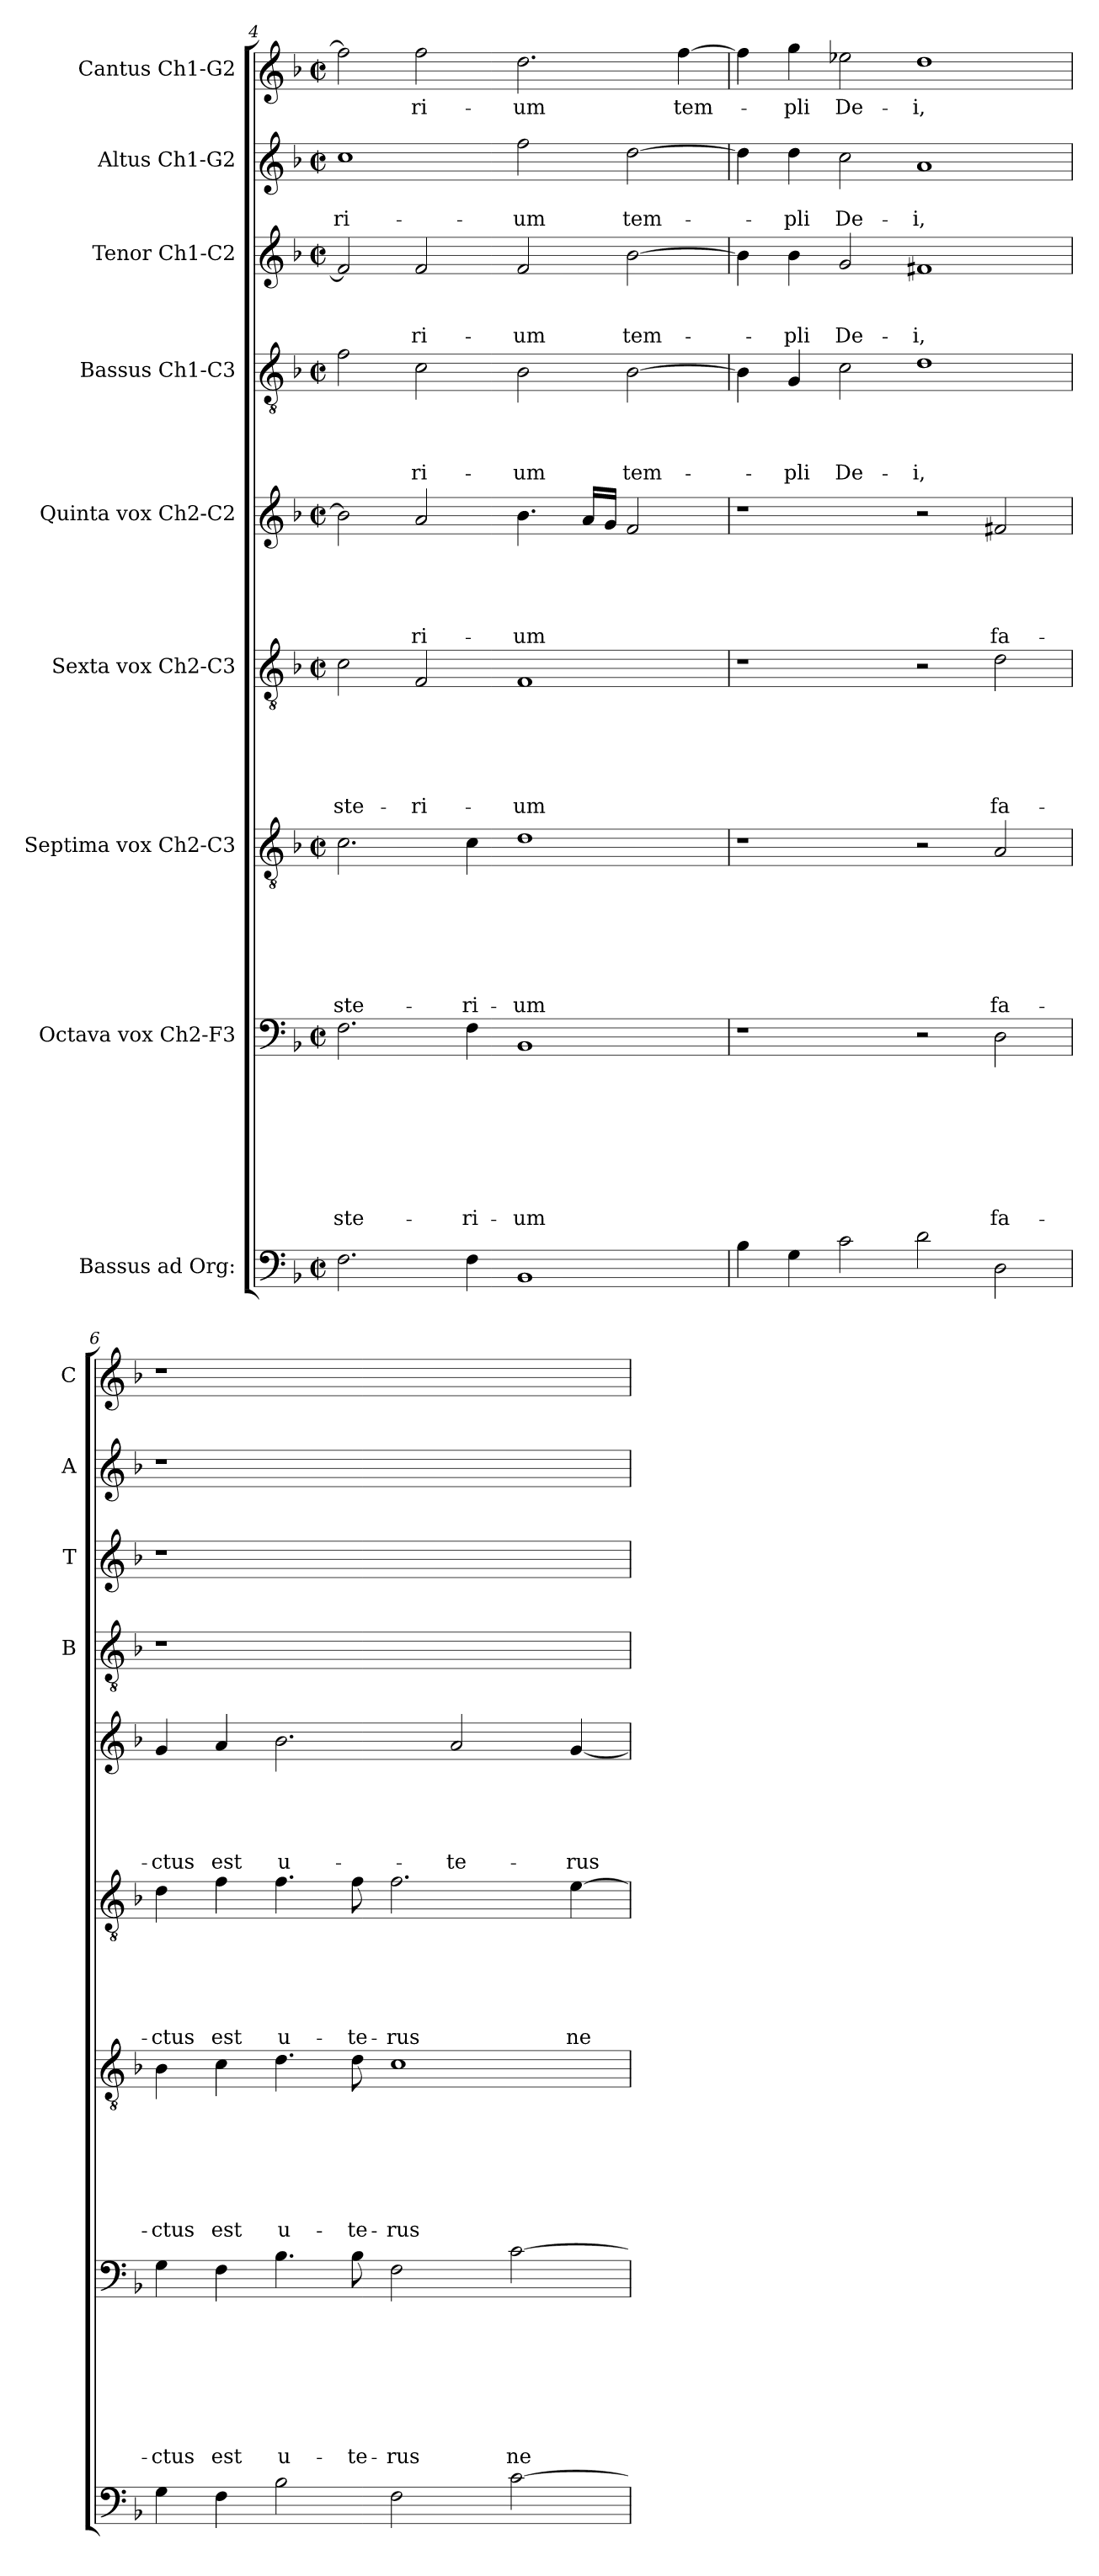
**kern	**kern	**text	**text	**text	**text	**text	**text	**text	**text	**kern	**text	**text	**text	**text	**text	**text	**text	**kern	**text	**text	**text	**text	**text	**text	**kern	**text	**text	**text	**text	**text	**kern	**text	**text	**text	**text	**kern	**text	**text	**text	**kern	**text	**text	**kern	**text
*part9	*part8	*part8	*part8	*part8	*part8	*part8	*part8	*part8	*part8	*part7	*part7	*part7	*part7	*part7	*part7	*part7	*part7	*part6	*part6	*part6	*part6	*part6	*part6	*part6	*part5	*part5	*part5	*part5	*part5	*part5	*part4	*part4	*part4	*part4	*part4	*part3	*part3	*part3	*part3	*part2	*part2	*part2	*part1	*part1
*staff9	*staff8	*staff8	*staff8	*staff8	*staff8	*staff8	*staff8	*staff8	*staff8	*staff7	*staff7	*staff7	*staff7	*staff7	*staff7	*staff7	*staff7	*staff6	*staff6	*staff6	*staff6	*staff6	*staff6	*staff6	*staff5	*staff5	*staff5	*staff5	*staff5	*staff5	*staff4	*staff4	*staff4	*staff4	*staff4	*staff3	*staff3	*staff3	*staff3	*staff2	*staff2	*staff2	*staff1	*staff1
*I"Bassus ad Org:	*I"Octava vox Ch2-F3	*	*	*	*	*	*	*	*	*I"Septima vox Ch2-C3	*	*	*	*	*	*	*	*I"Sexta vox Ch2-C3	*	*	*	*	*	*	*I"Quinta vox Ch2-C2	*	*	*	*	*	*I"Bassus Ch1-C3	*	*	*	*	*I"Tenor Ch1-C2	*	*	*	*I"Altus Ch1-G2	*	*	*I"Cantus Ch1-G2	*
*	*	*	*	*	*	*	*	*	*	*	*	*	*	*	*	*	*	*	*	*	*	*	*	*	*	*	*	*	*	*	*I'B	*	*	*	*	*I'T	*	*	*	*I'A	*	*	*I'C	*
*clefF4	*clefF4	*	*	*	*	*	*	*	*	*clefGv2	*	*	*	*	*	*	*	*clefGv2	*	*	*	*	*	*	*clefG2	*	*	*	*	*	*clefGv2	*	*	*	*	*clefG2	*	*	*	*clefG2	*	*	*clefG2	*
*k[b-]	*k[b-]	*	*	*	*	*	*	*	*	*k[b-]	*	*	*	*	*	*	*	*k[b-]	*	*	*	*	*	*	*k[b-]	*	*	*	*	*	*k[b-]	*	*	*	*	*k[b-]	*	*	*	*k[b-]	*	*	*k[b-]	*
*F:	*F:	*	*	*	*	*	*	*	*	*F:	*	*	*	*	*	*	*	*F:	*	*	*	*	*	*	*F:	*	*	*	*	*	*F:	*	*	*	*	*F:	*	*	*	*F:	*	*	*F:	*
*M2/2	*M2/2	*	*	*	*	*	*	*	*	*M2/2	*	*	*	*	*	*	*	*M2/2	*	*	*	*	*	*	*M2/2	*	*	*	*	*	*M2/2	*	*	*	*	*M2/2	*	*	*	*M2/2	*	*	*M2/2	*
*met(c|)	*met(c|)	*	*	*	*	*	*	*	*	*met(c|)	*	*	*	*	*	*	*	*met(c|)	*	*	*	*	*	*	*met(c|)	*	*	*	*	*	*met(c|)	*	*	*	*	*met(c|)	*	*	*	*met(c|)	*	*	*met(c|)	*
=4	=4	=4	=4	=4	=4	=4	=4	=4	=4	=4	=4	=4	=4	=4	=4	=4	=4	=4	=4	=4	=4	=4	=4	=4	=4	=4	=4	=4	=4	=4	=4	=4	=4	=4	=4	=4	=4	=4	=4	=4	=4	=4	=4	=4
!	!	!	!	!	!	!	!	!	!LO:LY:b	!	!	!	!	!	!	!	!LO:LY:b	!	!	!	!	!	!	!LO:LY:b	!	!	!	!	!	!	!	!	!	!	!	!	!	!	!	!	!	!LO:LY:b	!	!
2.F\	2.F\	.	.	.	.	.	.	.	-ste-	2.c\	.	.	.	.	.	.	-ste-	2c\	.	.	.	.	.	-ste-	2b-\]	.	.	.	.	.	2f\	.	.	.	.	2f/]	.	.	.	1cc	.	-ri-	2ff\]	.
!	!	!	!	!	!	!	!	!	!	!	!	!	!	!	!	!	!	!	!	!	!	!	!	!LO:LY:b	!	!	!	!	!	!LO:LY:b	!	!	!	!	!LO:LY:b	!	!	!	!LO:LY:b	!	!	!	!	!LO:LY:b
.	.	.	.	.	.	.	.	.	.	.	.	.	.	.	.	.	.	2F/	.	.	.	.	.	-ri-	2a/	.	.	.	.	-ri-	2c\	.	.	.	-ri-	2f/	.	.	-ri-	.	.	.	2ff\	-ri-
!	!	!	!	!	!	!	!	!	!LO:LY:b	!	!	!	!	!	!	!	!LO:LY:b	!	!	!	!	!	!	!	!	!	!	!	!	!	!	!	!	!	!	!	!	!	!	!	!	!	!	!
4F\	4F\	.	.	.	.	.	.	.	-ri-	4c\	.	.	.	.	.	.	-ri-	.	.	.	.	.	.	.	.	.	.	.	.	.	.	.	.	.	.	.	.	.	.	.	.	.	.	.
!	!	!	!	!	!	!	!	!	!LO:LY:b	!	!	!	!	!	!	!	!LO:LY:b	!	!	!	!	!	!	!LO:LY:b	!	!	!	!	!	!LO:LY:b	!	!	!	!	!LO:LY:b	!	!	!	!LO:LY:b	!	!	!LO:LY:b	!	!LO:LY:b
1BB-	1BB-	.	.	.	.	.	.	.	-um	1d	.	.	.	.	.	.	-um	1F	.	.	.	.	.	-um	4.b-\	.	.	.	.	-um	2B-\	.	.	.	-um	2f/	.	.	-um	2ff\	.	-um	2.dd\	-um
.	.	.	.	.	.	.	.	.	.	.	.	.	.	.	.	.	.	.	.	.	.	.	.	.	16a/LL	.	.	.	.	.	.	.	.	.	.	.	.	.	.	.	.	.	.	.
.	.	.	.	.	.	.	.	.	.	.	.	.	.	.	.	.	.	.	.	.	.	.	.	.	16g/JJ	.	.	.	.	.	.	.	.	.	.	.	.	.	.	.	.	.	.	.
!	!	!	!	!	!	!	!	!	!	!	!	!	!	!	!	!	!	!	!	!	!	!	!	!	!	!	!	!	!	!	!	!	!	!	!LO:LY:b	!	!	!	!LO:LY:b	!	!	!LO:LY:b	!	!
.	.	.	.	.	.	.	.	.	.	.	.	.	.	.	.	.	.	.	.	.	.	.	.	.	2f/	.	.	.	.	.	[2B-\	.	.	.	tem-	[2b-\	.	.	tem-	[2dd\	.	tem-	.	.
!	!	!	!	!	!	!	!	!	!	!	!	!	!	!	!	!	!	!	!	!	!	!	!	!	!	!	!	!	!	!	!	!	!	!	!	!	!	!	!	!	!	!	!	!LO:LY:b
.	.	.	.	.	.	.	.	.	.	.	.	.	.	.	.	.	.	.	.	.	.	.	.	.	.	.	.	.	.	.	.	.	.	.	.	.	.	.	.	.	.	.	[4ff\	tem-
!!LO:LB:g=z
=5	=5	=5	=5	=5	=5	=5	=5	=5	=5	=5	=5	=5	=5	=5	=5	=5	=5	=5	=5	=5	=5	=5	=5	=5	=5	=5	=5	=5	=5	=5	=5	=5	=5	=5	=5	=5	=5	=5	=5	=5	=5	=5	=5	=5
4B-\	1r	.	.	.	.	.	.	.	.	1r	.	.	.	.	.	.	.	1r	.	.	.	.	.	.	1r	.	.	.	.	.	4B-\]	.	.	.	.	4b-\]	.	.	.	4dd\]	.	.	4ff\]	.
!	!	!	!	!	!	!	!	!	!	!	!	!	!	!	!	!	!	!	!	!	!	!	!	!	!	!	!	!	!	!	!	!	!	!	!LO:LY:b	!	!	!	!LO:LY:b	!	!	!LO:LY:b	!	!LO:LY:b
4G\	.	.	.	.	.	.	.	.	.	.	.	.	.	.	.	.	.	.	.	.	.	.	.	.	.	.	.	.	.	.	4G/	.	.	.	-pli	4b-\	.	.	-pli	4dd\	.	-pli	4gg\	-pli
!	!	!	!	!	!	!	!	!	!	!	!	!	!	!	!	!	!	!	!	!	!	!	!	!	!	!	!	!	!	!	!	!	!	!	!LO:LY:b	!	!	!	!LO:LY:b	!	!	!LO:LY:b	!	!LO:LY:b
2c\	.	.	.	.	.	.	.	.	.	.	.	.	.	.	.	.	.	.	.	.	.	.	.	.	.	.	.	.	.	.	2c\	.	.	.	De-	2g/	.	.	De-	2cc\	.	De-	2ee-X\	De-
!	!	!	!	!	!	!	!	!	!	!	!	!	!	!	!	!	!	!	!	!	!	!	!	!	!	!	!	!	!	!	!	!	!	!	!LO:LY:b	!	!	!	!LO:LY:b	!	!	!LO:LY:b	!	!LO:LY:b
2d\	2r	.	.	.	.	.	.	.	.	2r	.	.	.	.	.	.	.	2r	.	.	.	.	.	.	2r	.	.	.	.	.	1d	.	.	.	-i,	1f#X	.	.	-i,	1a	.	-i,	1dd	-i,
!	!	!	!	!	!	!	!	!	!LO:LY:b	!	!	!	!	!	!	!	!LO:LY:b	!	!	!	!	!	!	!LO:LY:b	!	!	!	!	!	!LO:LY:b	!	!	!	!	!	!	!	!	!	!	!	!	!	!
2D\	2D\	.	.	.	.	.	.	.	fa-	2A/	.	.	.	.	.	.	fa-	2d\	.	.	.	.	.	fa-	2f#X/	.	.	.	.	fa-	.	.	.	.	.	.	.	.	.	.	.	.	.	.
=6	=6	=6	=6	=6	=6	=6	=6	=6	=6	=6	=6	=6	=6	=6	=6	=6	=6	=6	=6	=6	=6	=6	=6	=6	=6	=6	=6	=6	=6	=6	=6	=6	=6	=6	=6	=6	=6	=6	=6	=6	=6	=6	=6	=6
!	!	!	!	!	!	!	!	!	!LO:LY:b	!	!	!	!	!	!	!	!LO:LY:b	!	!	!	!	!	!	!LO:LY:b	!	!	!	!	!	!LO:LY:b	!	!	!	!	!	!	!	!	!	!	!	!	!	!
4G\	4G\	.	.	.	.	.	.	.	-ctus	4B-\	.	.	.	.	.	.	-ctus	4d\	.	.	.	.	.	-ctus	4g/	.	.	.	.	-ctus	1r	.	.	.	.	1r	.	.	.	1r	.	.	1r	.
!	!	!	!	!	!	!	!	!	!LO:LY:b	!	!	!	!	!	!	!	!LO:LY:b	!	!	!	!	!	!	!LO:LY:b	!	!	!	!	!	!LO:LY:b	!	!	!	!	!	!	!	!	!	!	!	!	!	!
4F\	4F\	.	.	.	.	.	.	.	est	4c\	.	.	.	.	.	.	est	4f\	.	.	.	.	.	est	4a/	.	.	.	.	est	.	.	.	.	.	.	.	.	.	.	.	.	.	.
!	!	!	!	!	!	!	!	!	!LO:LY:b	!	!	!	!	!	!	!	!LO:LY:b	!	!	!	!	!	!	!LO:LY:b	!	!	!	!	!	!LO:LY:b	!	!	!	!	!	!	!	!	!	!	!	!	!	!
2B-\	4.B-\	.	.	.	.	.	.	.	u-	4.d\	.	.	.	.	.	.	u-	4.f\	.	.	.	.	.	u-	2.b-\	.	.	.	.	u-	.	.	.	.	.	.	.	.	.	.	.	.	.	.
!	!	!	!	!	!	!	!	!	!LO:LY:b	!	!	!	!	!	!	!	!LO:LY:b	!	!	!	!	!	!	!LO:LY:b	!	!	!	!	!	!	!	!	!	!	!	!	!	!	!	!	!	!	!	!
.	8B-\	.	.	.	.	.	.	.	-te-	8d\	.	.	.	.	.	.	-te-	8f\	.	.	.	.	.	-te-	.	.	.	.	.	.	.	.	.	.	.	.	.	.	.	.	.	.	.	.
!	!	!	!	!	!	!	!	!	!LO:LY:b	!	!	!	!	!	!	!	!LO:LY:b	!	!	!	!	!	!	!LO:LY:b	!	!	!	!	!	!	!	!	!	!	!	!	!	!	!	!	!	!	!	!
2F\	2F\	.	.	.	.	.	.	.	-rus	1c	.	.	.	.	.	.	-rus	2.f\	.	.	.	.	.	-rus	.	.	.	.	.	.	1ryy	.	.	.	.	1ryy	.	.	.	1ryy	.	.	1ryy	.
!	!	!	!	!	!	!	!	!	!	!	!	!	!	!	!	!	!	!	!	!	!	!	!	!	!	!	!	!	!	!LO:LY:b	!	!	!	!	!	!	!	!	!	!	!	!	!	!
.	.	.	.	.	.	.	.	.	.	.	.	.	.	.	.	.	.	.	.	.	.	.	.	.	2a/	.	.	.	.	-te-	.	.	.	.	.	.	.	.	.	.	.	.	.	.
!	!	!	!	!	!	!	!	!	!LO:LY:b	!	!	!	!	!	!	!	!	!	!	!	!	!	!	!	!	!	!	!	!	!	!	!	!	!	!	!	!	!	!	!	!	!	!	!
[2c\	[2c\	.	.	.	.	.	.	.	ne-	.	.	.	.	.	.	.	.	.	.	.	.	.	.	.	.	.	.	.	.	.	.	.	.	.	.	.	.	.	.	.	.	.	.	.
!	!	!	!	!	!	!	!	!	!	!	!	!	!	!	!	!	!	!	!	!	!	!	!	!LO:LY:b	!	!	!	!	!	!LO:LY:b	!	!	!	!	!	!	!	!	!	!	!	!	!	!
.	.	.	.	.	.	.	.	.	.	.	.	.	.	.	.	.	.	[4e\	.	.	.	.	.	ne-	[4g/	.	.	.	.	-rus	.	.	.	.	.	.	.	.	.	.	.	.	.	.
=	=	=	=	=	=	=	=	=	=	=	=	=	=	=	=	=	=	=	=	=	=	=	=	=	=	=	=	=	=	=	=	=	=	=	=	=	=	=	=	=	=	=	=	=
*-	*-	*-	*-	*-	*-	*-	*-	*-	*-	*-	*-	*-	*-	*-	*-	*-	*-	*-	*-	*-	*-	*-	*-	*-	*-	*-	*-	*-	*-	*-	*-	*-	*-	*-	*-	*-	*-	*-	*-	*-	*-	*-	*-	*-
